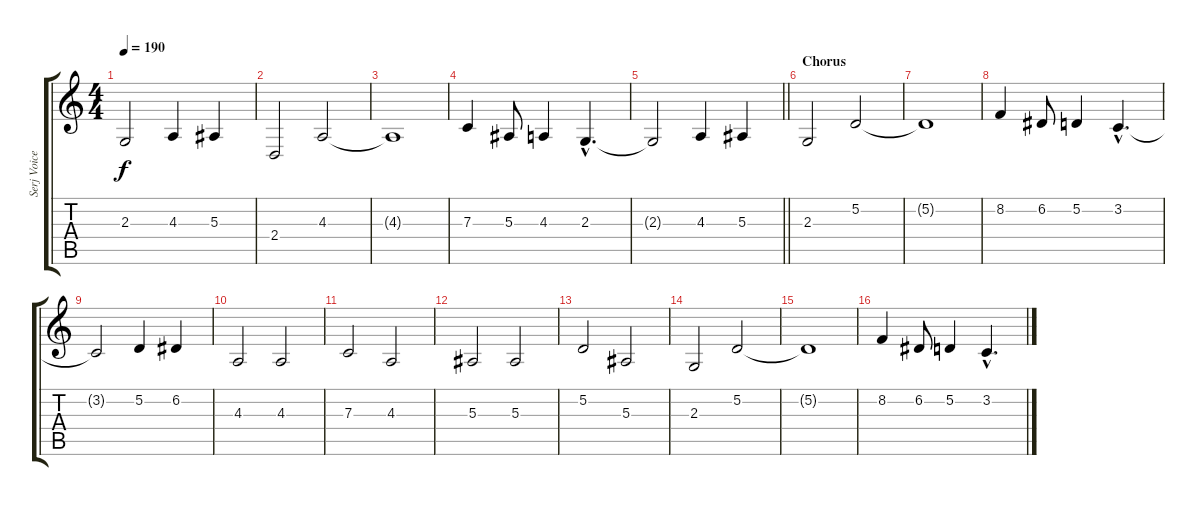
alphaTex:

\track ("Serj Voice" "Serj Voice") {instrument oboe}
\staff {score tabs}
\tuning (D4 A3 F3 C3 G2 C2) {hide}
\ts (4 4)
\tempo 190
\clef g2
\ks c
2.3{t}.2{dy f} 4.3.4 5.3.4 |
2.4.2 4.3.2 |
4.3{t}.1 |
7.3.4 5.3.8 4.3.4 2.3{hac}.4{d} |
\barLineRight lightlight
2.3{t}.2 4.3.4 5.3.4 |
\section ("" "Chorus")
2.3.2 5.2.2 |
5.2{t}.1 |
8.2.4 6.2.8 5.2.4 3.2{hac}.4{d} |
3.2{t}.2 5.2.4 6.2.4 |
4.3.2 4.3.2 |
7.3.2 4.3.2 |
5.3.2 5.3.2 |
5.2.2 5.3.2 |
2.3.2 5.2.2 |
5.2{t}.1 |
8.2.4 6.2.8 5.2.4 3.2{hac}.4{d}
